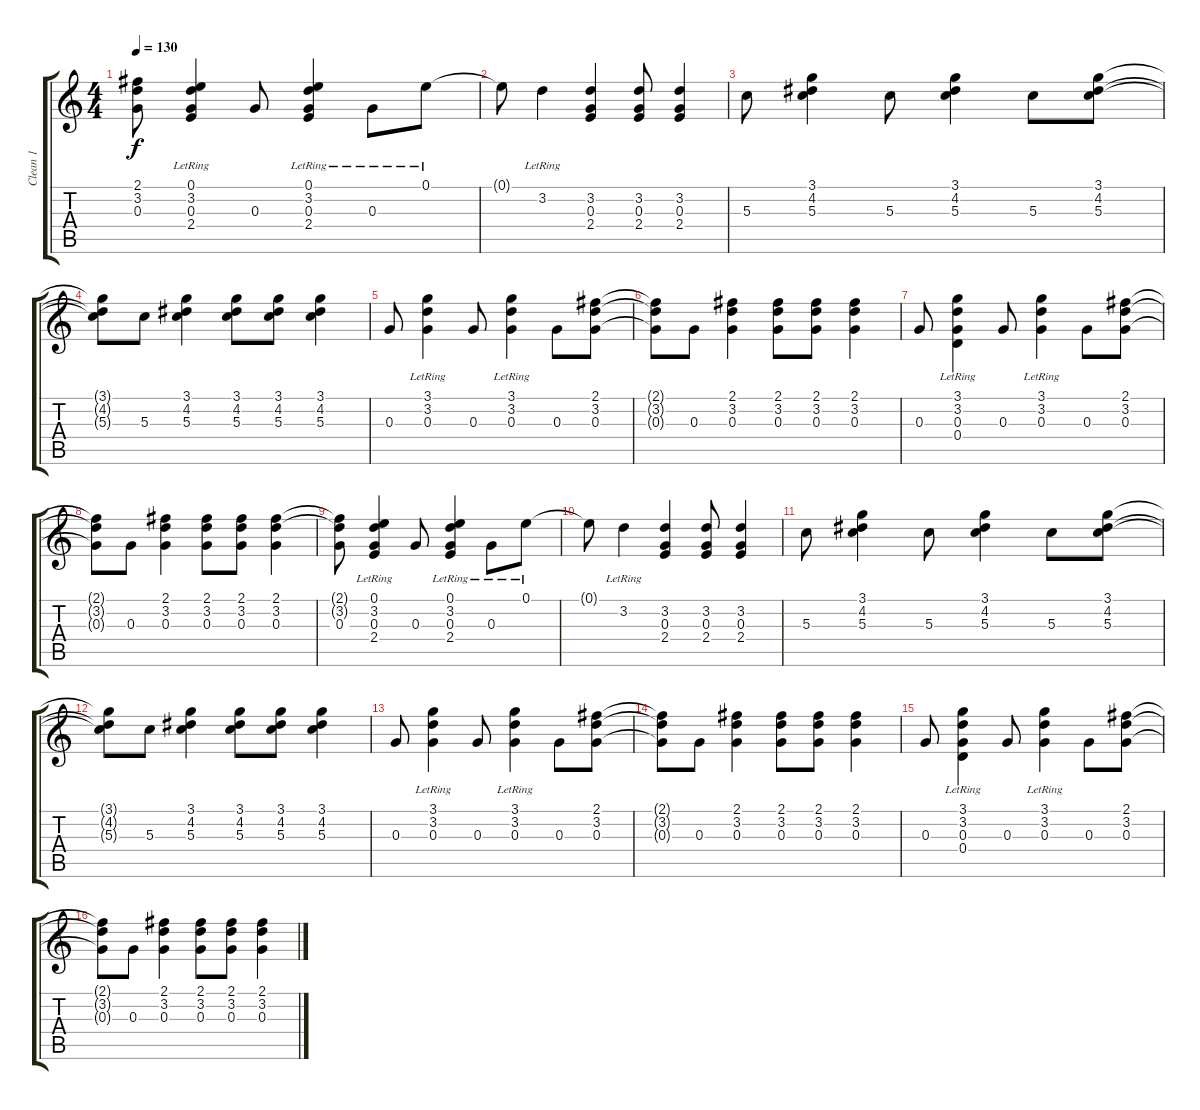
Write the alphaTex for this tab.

\track ("Clean 1" "Clean 1") {instrument electricguitarclean}
\staff {score tabs}
\tuning (E4 B3 G3 D3 A2 E2) {hide}
\ts (4 4)
\tempo 130
\clef g2
\ks c
(2.1{t} 3.2{t} 0.3).8{dy f} (0.1{lr} 3.2{lr} 0.3 2.4{lr}).4 0.3.8 (0.1{lr} 3.2{lr} 0.3 2.4{lr}).4 0.3{lr}.8 0.1{lr}.8 |
0.1{t}.8 3.2{lr}.4 (3.2 0.3 2.4).4 (3.2 0.3 2.4).8 (3.2 0.3 2.4).4 |
5.3.8 (3.1 4.2 5.3).4 5.3.8 (3.1 4.2 5.3).4 5.3.8 (3.1 4.2 5.3).8 |
(3.1{t} 4.2{t} 5.3{t}).8 5.3.8 (3.1 4.2 5.3).4 (3.1 4.2 5.3).8 (3.1 4.2 5.3).8 (3.1 4.2 5.3).4 |
0.3.8 (3.1{lr} 3.2{lr} 0.3).4 0.3.8 (3.1{lr} 3.2{lr} 0.3).4 0.3.8 (2.1 3.2 0.3).8 |
(2.1{t} 3.2{t} 0.3{t}).8 0.3.8 (2.1 3.2 0.3).4 (2.1 3.2 0.3).8 (2.1 3.2 0.3).8 (2.1 3.2 0.3).4 |
0.3.8 (3.1{lr} 3.2{lr} 0.3 0.4).4 0.3.8 (3.1{lr} 3.2{lr} 0.3).4 0.3.8 (2.1 3.2 0.3).8 |
(2.1{t} 3.2{t} 0.3{t}).8 0.3.8 (2.1 3.2 0.3).4 (2.1 3.2 0.3).8 (2.1 3.2 0.3).8 (2.1 3.2 0.3).4 |
(2.1{t} 3.2{t} 0.3).8 (0.1{lr} 3.2{lr} 0.3 2.4{lr}).4 0.3.8 (0.1{lr} 3.2{lr} 0.3 2.4{lr}).4 0.3{lr}.8 0.1{lr}.8 |
0.1{t}.8 3.2{lr}.4 (3.2 0.3 2.4).4 (3.2 0.3 2.4).8 (3.2 0.3 2.4).4 |
5.3.8 (3.1 4.2 5.3).4 5.3.8 (3.1 4.2 5.3).4 5.3.8 (3.1 4.2 5.3).8 |
(3.1{t} 4.2{t} 5.3{t}).8 5.3.8 (3.1 4.2 5.3).4 (3.1 4.2 5.3).8 (3.1 4.2 5.3).8 (3.1 4.2 5.3).4 |
0.3.8 (3.1{lr} 3.2{lr} 0.3).4 0.3.8 (3.1{lr} 3.2{lr} 0.3).4 0.3.8 (2.1 3.2 0.3).8 |
(2.1{t} 3.2{t} 0.3{t}).8 0.3.8 (2.1 3.2 0.3).4 (2.1 3.2 0.3).8 (2.1 3.2 0.3).8 (2.1 3.2 0.3).4 |
0.3.8 (3.1{lr} 3.2{lr} 0.3 0.4).4 0.3.8 (3.1{lr} 3.2{lr} 0.3).4 0.3.8 (2.1 3.2 0.3).8 |
(2.1{t} 3.2{t} 0.3{t}).8 0.3.8 (2.1 3.2 0.3).4 (2.1 3.2 0.3).8 (2.1 3.2 0.3).8 (2.1 3.2 0.3).4
